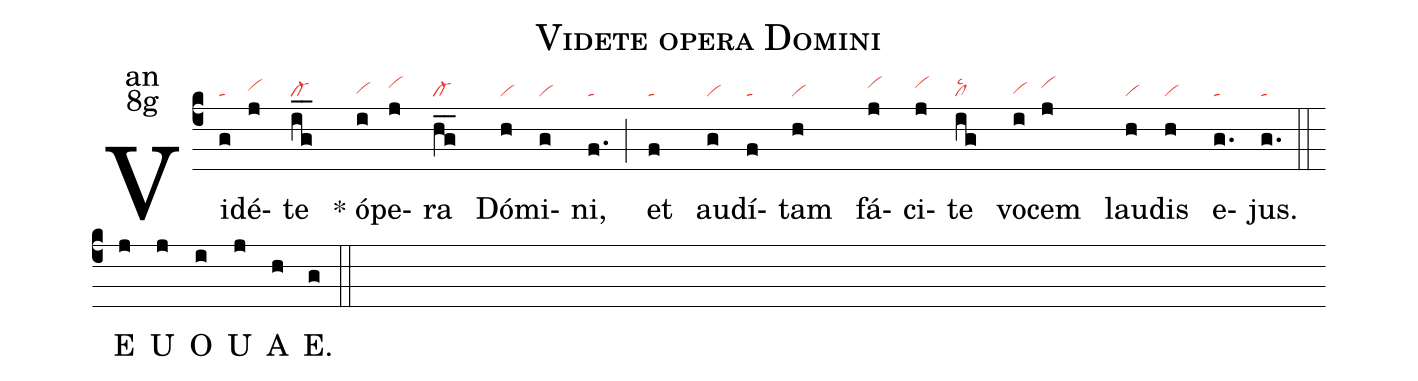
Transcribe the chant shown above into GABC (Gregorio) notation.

name:Videte opera Domini;
office-part:an;
mode:8g;
nabc-lines:1;
%%
(c4) Vi(g|ta)dé(j|vihh)te(ig__|cl-) <sp>*</sp> ó(i|vihg)pe(j|vihi)ra(hg__|cl-) Dó(h|vi)mi(g|vi)ni,(f.|ta) (;)
et(f|ta) au(g|vi)dí(f|ta)tam(h|vi) fá(j|vihi)ci(j|vihi)te(ig|cllsc2) vo(i|vihg)cem(j|vihi) lau(h|vi)dis(h|vi) e(g.|ta)jus.(g.|ta) (::)
<eu>E(j) U(j) O(i) U(j) A(h) E.(g)  </eu>(::)
